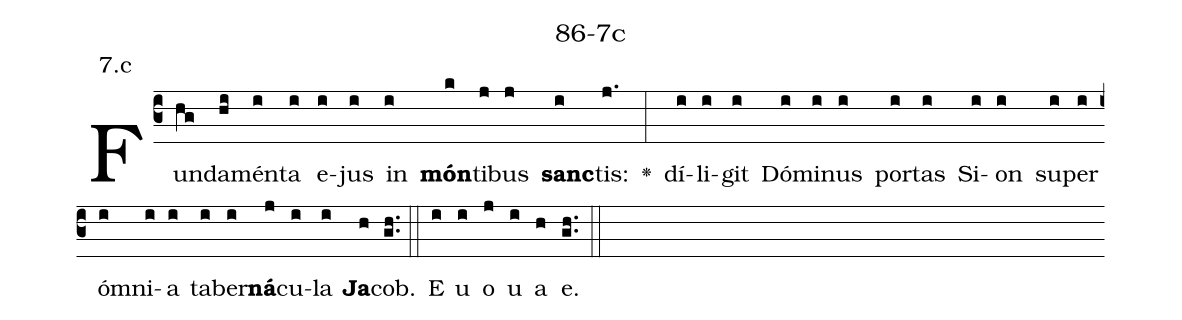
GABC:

name: 86-7c;
annotation: 7.c;
%%
(c3)Fun(hg)da(hi)mén(i)ta(i) e(i)jus(i) in(i) <b>món</b>(k)ti(j)bus(j) <b>sanc</b>(i)tis:(j.) <v>\greheightstar</v>(:) dí(i)li(i)git(i) Dó(i)mi(i)nus(i) por(i)tas(i) Si(i)on(i) su(i)per(i) óm(i)ni(i)a(i) ta(i)ber(i)<b>ná</b>(j)cu(i)la(i) <b>Ja</b>(h)cob.(gh..) (::) E(i) u(i) o(j) u(i) a(h) e.(gh..) (::)
